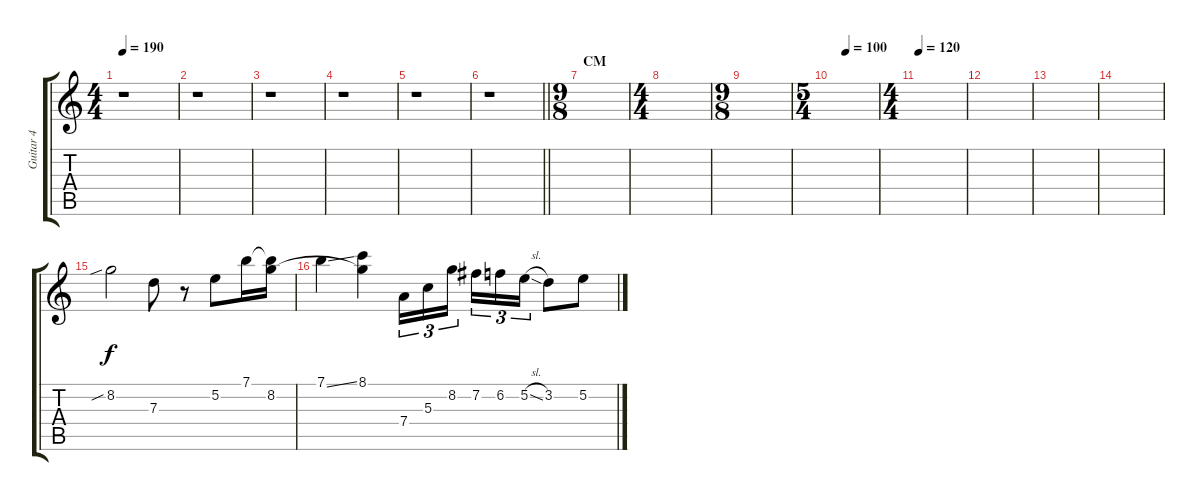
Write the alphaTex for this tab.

\track ("Guitar 4" "Guitar 4") {instrument acousticguitarsteel}
\staff {score tabs}
\tuning (E4 B3 G3 D3 A2 E2) {hide}
\ts (4 4)
\tempo 190
\clef g2
\ks c
r.1{dy f} |
r.1 |
r.1 |
r.1 |
r.1 |
\barLineRight lightlight
r.1 |
\ts (9 8)
\section ("" "CM")
|
\ts (4 4)
|
\ts (9 8)
|
\ts (5 4)
\tempo (100 0.3)
|
\ts (4 4)
\tempo 120
|
|
|
|
8.2{sib}.2{volume 16 instrument honkytonkpiano} 7.3.8 r.8 5.2.8 7.1.16 (7.1{t} 8.2).16 |
7.1{ss}.4 (8.1 8.2{t}).4 7.4.16{tu (3 2)} 5.3.16{tu (3 2)} 8.2.16{tu (3 2)} 7.2.16{tu (3 2)} 6.2.16{tu (3 2)} 5.2{sl}.16{tu (3 2)} 3.2.8 5.2.8
